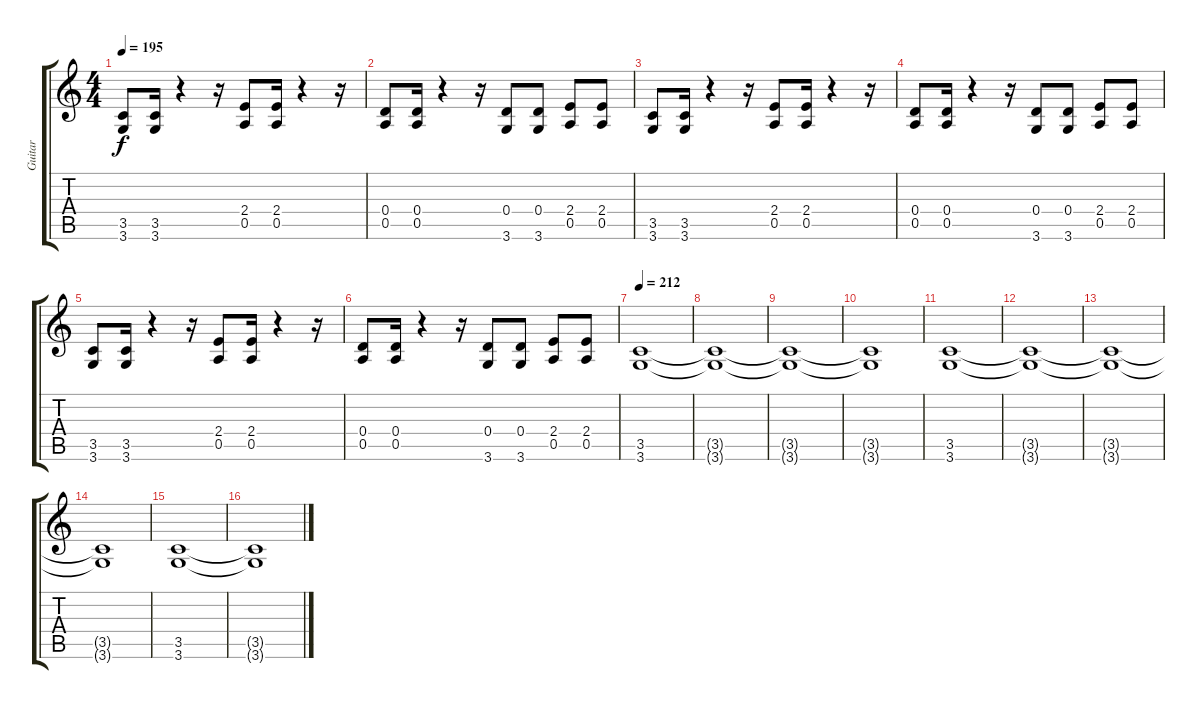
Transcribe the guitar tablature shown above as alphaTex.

\track ("Guitar" "Guitar") {instrument distortionguitar}
\staff {score tabs}
\tuning (E4 B3 G3 D3 A2 E2) {hide}
\ts (4 4)
\tempo 195
\clef g2
\ks c
(3.5 3.6).8{dy f} (3.5 3.6).16 r.4 r.16 (2.4 0.5).8 (2.4 0.5).16 r.4 r.16 |
(0.4 0.5).8 (0.4 0.5).16 r.4 r.16 (0.4 3.6).8 (0.4 3.6).8 (2.4 0.5).8 (2.4 0.5).8 |
(3.5 3.6).8 (3.5 3.6).16 r.4 r.16 (2.4 0.5).8 (2.4 0.5).16 r.4 r.16 |
(0.4 0.5).8 (0.4 0.5).16 r.4 r.16 (0.4 3.6).8 (0.4 3.6).8 (2.4 0.5).8 (2.4 0.5).8 |
(3.5 3.6).8 (3.5 3.6).16 r.4 r.16 (2.4 0.5).8 (2.4 0.5).16 r.4 r.16 |
(0.4 0.5).8 (0.4 0.5).16 r.4 r.16 (0.4 3.6).8 (0.4 3.6).8 (2.4 0.5).8 (2.4 0.5).8 |
\tempo 212
(3.5 3.6).1 |
(3.5{t} 3.6{t}).1 |
(3.5{t} 3.6{t}).1 |
(3.5{t} 3.6{t}).1 |
(3.5 3.6).1 |
(3.5{t} 3.6{t}).1 |
(3.5{t} 3.6{t}).1 |
(3.5{t} 3.6{t}).1 |
(3.5 3.6).1 |
(3.5{t} 3.6{t}).1
